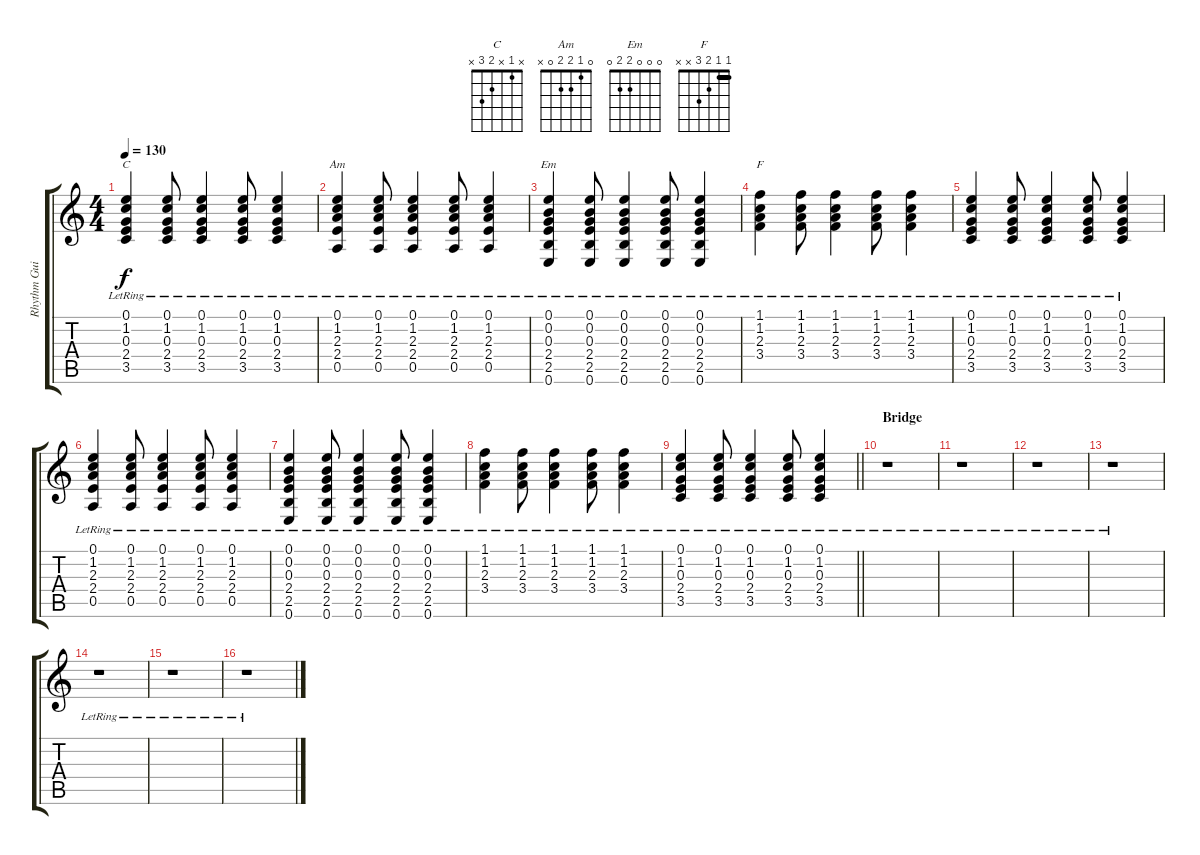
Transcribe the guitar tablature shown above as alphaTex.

\track ("Rhythm Guitar" "Rhythm Gui") {instrument acousticguitarsteel}
\staff {score tabs}
\tuning (E4 B3 G3 D3 A2 E2) {hide}
\chord ("C" x 1 x 2 3 x)
\chord ("Am" 0 1 2 2 0 x)
\chord ("Em" 0 0 0 2 2 0)
\chord ("F" 1 1 2 3 x x) {barre 1}
\ts (4 4)
\tempo 130
\clef g2
\ks c
(0.1{lr} 1.2{lr} 0.3{lr} 2.4{lr} 3.5{lr}).4{ch "C" dy f} (0.1{lr} 1.2{lr} 0.3{lr} 2.4{lr} 3.5{lr}).8 (0.1{lr} 1.2{lr} 0.3{lr} 2.4{lr} 3.5{lr}).4 (0.1{lr} 1.2{lr} 0.3{lr} 2.4{lr} 3.5{lr}).8 (0.1{lr} 1.2{lr} 0.3{lr} 2.4{lr} 3.5{lr}).4 |
(0.1{lr} 1.2{lr} 2.3{lr} 2.4{lr} 0.5{lr}).4{ch "Am"} (0.1{lr} 1.2{lr} 2.3{lr} 2.4{lr} 0.5{lr}).8 (0.1{lr} 1.2{lr} 2.3{lr} 2.4{lr} 0.5{lr}).4 (0.1{lr} 1.2{lr} 2.3{lr} 2.4{lr} 0.5{lr}).8 (0.1{lr} 1.2{lr} 2.3{lr} 2.4{lr} 0.5{lr}).4 |
(0.1{lr} 0.2{lr} 0.3{lr} 2.4{lr} 2.5{lr} 0.6{lr}).4{ch "Em"} (0.1{lr} 0.2{lr} 0.3{lr} 2.4{lr} 2.5{lr} 0.6{lr}).8 (0.1{lr} 0.2{lr} 0.3{lr} 2.4{lr} 2.5{lr} 0.6{lr}).4 (0.1{lr} 0.2{lr} 0.3{lr} 2.4{lr} 2.5{lr} 0.6{lr}).8 (0.1{lr} 0.2{lr} 0.3{lr} 2.4{lr} 2.5{lr} 0.6{lr}).4 |
(1.1{lr} 1.2{lr} 2.3{lr} 3.4{lr}).4{ch "F"} (1.1{lr} 1.2{lr} 2.3{lr} 3.4{lr}).8 (1.1{lr} 1.2{lr} 2.3{lr} 3.4{lr}).4 (1.1{lr} 1.2{lr} 2.3{lr} 3.4{lr}).8 (1.1{lr} 1.2{lr} 2.3{lr} 3.4{lr}).4 |
(0.1{lr} 1.2{lr} 0.3{lr} 2.4{lr} 3.5{lr}).4 (0.1{lr} 1.2{lr} 0.3{lr} 2.4{lr} 3.5{lr}).8 (0.1{lr} 1.2{lr} 0.3{lr} 2.4{lr} 3.5{lr}).4 (0.1{lr} 1.2{lr} 0.3{lr} 2.4{lr} 3.5{lr}).8 (0.1{lr} 1.2{lr} 0.3{lr} 2.4{lr} 3.5{lr}).4 |
(0.1{lr} 1.2{lr} 2.3{lr} 2.4{lr} 0.5{lr}).4 (0.1{lr} 1.2{lr} 2.3{lr} 2.4{lr} 0.5{lr}).8 (0.1{lr} 1.2{lr} 2.3{lr} 2.4{lr} 0.5{lr}).4 (0.1{lr} 1.2{lr} 2.3{lr} 2.4{lr} 0.5{lr}).8 (0.1{lr} 1.2{lr} 2.3{lr} 2.4{lr} 0.5{lr}).4 |
(0.1{lr} 0.2{lr} 0.3{lr} 2.4{lr} 2.5{lr} 0.6{lr}).4 (0.1{lr} 0.2{lr} 0.3{lr} 2.4{lr} 2.5{lr} 0.6{lr}).8 (0.1{lr} 0.2{lr} 0.3{lr} 2.4{lr} 2.5{lr} 0.6{lr}).4 (0.1{lr} 0.2{lr} 0.3{lr} 2.4{lr} 2.5{lr} 0.6{lr}).8 (0.1{lr} 0.2{lr} 0.3{lr} 2.4{lr} 2.5{lr} 0.6{lr}).4 |
(1.1{lr} 1.2{lr} 2.3{lr} 3.4{lr}).4 (1.1{lr} 1.2{lr} 2.3{lr} 3.4{lr}).8 (1.1{lr} 1.2{lr} 2.3{lr} 3.4{lr}).4 (1.1{lr} 1.2{lr} 2.3{lr} 3.4{lr}).8 (1.1{lr} 1.2{lr} 2.3{lr} 3.4{lr}).4 |
\barLineRight lightlight
(0.1{lr} 1.2{lr} 0.3{lr} 2.4{lr} 3.5{lr}).4 (0.1{lr} 1.2{lr} 0.3{lr} 2.4{lr} 3.5{lr}).8 (0.1{lr} 1.2{lr} 0.3{lr} 2.4{lr} 3.5{lr}).4 (0.1{lr} 1.2{lr} 0.3{lr} 2.4{lr} 3.5{lr}).8 (0.1{lr} 1.2{lr} 0.3{lr} 2.4{lr} 3.5{lr}).4 |
\section ("" "Bridge")
r.1 |
r.1 |
r.1 |
r.1 |
r.1 |
r.1 |
r.1
